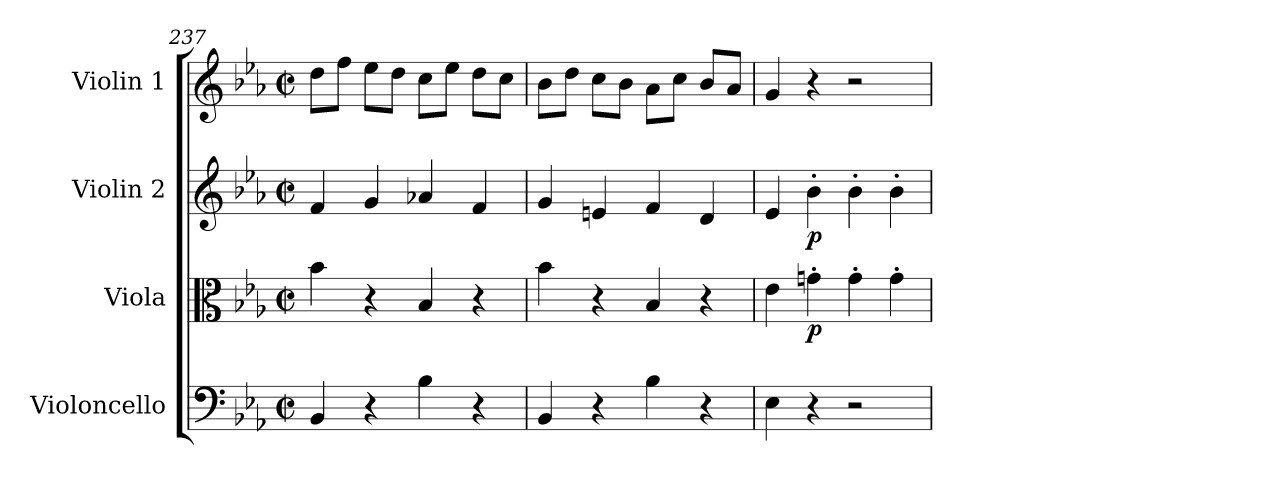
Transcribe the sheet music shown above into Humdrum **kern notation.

**kern	**kern	**dynam	**kern	**dynam	**kern
*part4	*part3	*part3	*part2	*part2	*part1
*staff4	*staff3	*staff3	*staff2	*staff2	*staff1
*I"Violoncello	*I"Viola	*	*I"Violin 2	*	*I"Violin 1
*I'Vc	*I'Vla	*	*I'Vln	*	*I'Vln
*clefF4	*clefC3	*	*clefG2	*	*clefG2
*k[b-e-a-]	*k[b-e-a-]	*	*k[b-e-a-]	*	*k[b-e-a-]
*M2/2	*M2/2	*	*M2/2	*	*M2/2
*met(c|)	*met(c|)	*	*met(c|)	*	*met(c|)
=237	=237	=237	=237	=237	=237
4BB-/	4b-\	.	4f/	.	8dd\L
.	.	.	.	.	8ff\J
4r	4r	.	4g/	.	8ee-\L
.	.	.	.	.	8dd\J
4B-\	4B-/	.	4a-X/	.	8cc\L
.	.	.	.	.	8ee-\J
4r	4r	.	4f/	.	8dd\L
.	.	.	.	.	8cc\J
!!LO:LB:g=z
=238	=238	=238	=238	=238	=238
4BB-/	4b-\	.	4g/	.	8b-\L
.	.	.	.	.	8dd\J
4r	4r	.	4en/	.	8cc\L
.	.	.	.	.	8b-\J
4B-\	4B-/	.	4f/	.	8a-\L
.	.	.	.	.	8cc\J
4r	4r	.	4d/	.	8b-/L
.	.	.	.	.	8a-/J
!!LO:LB:g=z
=239	=239	=239	=239	=239	=239
4E-\	4e-\	.	4e-/	.	4g/
!	!	!LO:DY:b	!	!LO:DY:b	!
4r	4gn'\	p	4b-'\	p	4r
2r	4g'\	.	4b-'\	.	2r
.	4g'\	.	4b-'\	.	.
=	=	=	=	=	=
*-	*-	*-	*-	*-	*-
